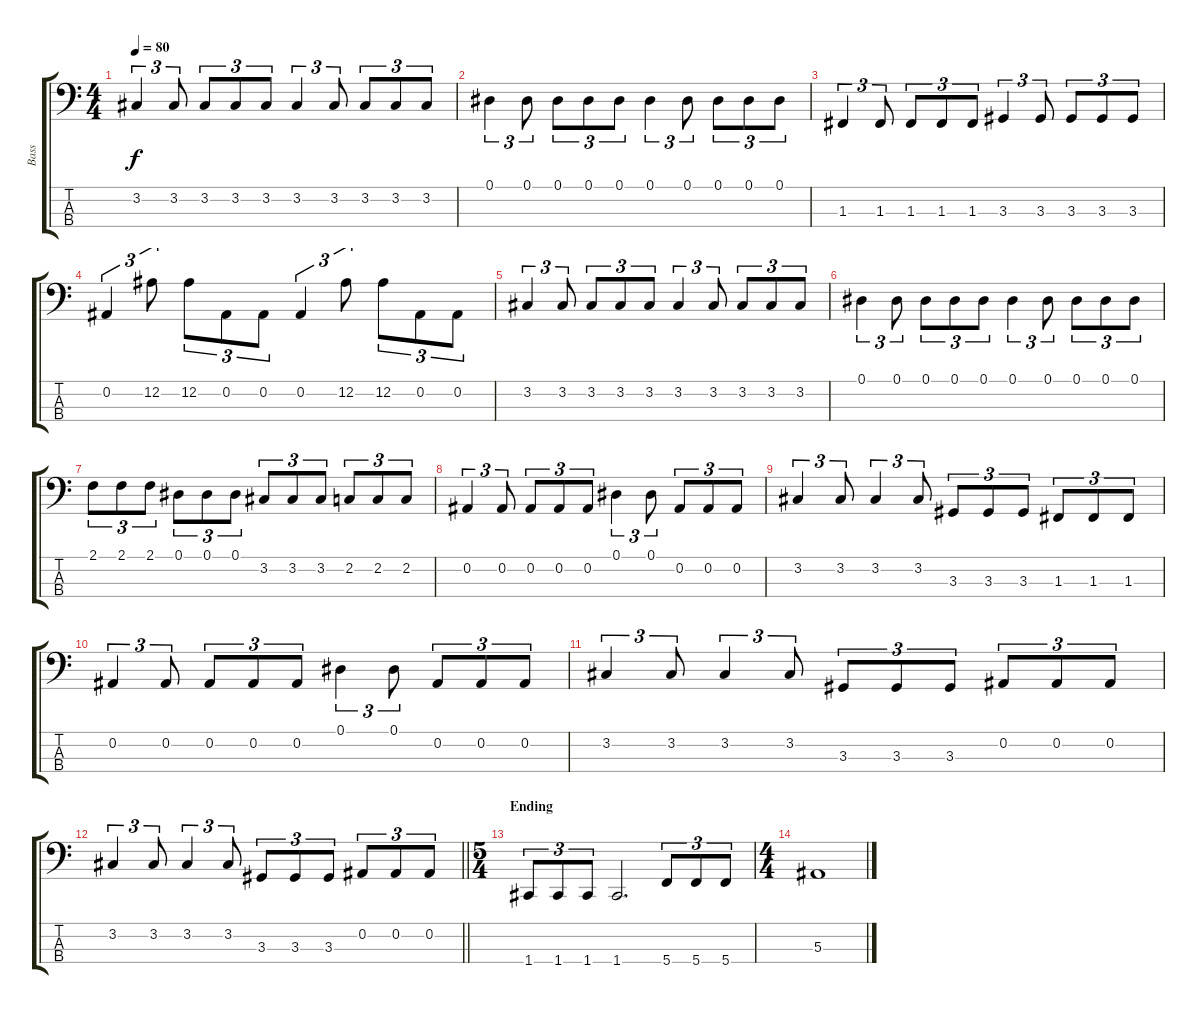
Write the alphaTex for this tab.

\track ("Bass" "Bass") {instrument electricbasspick}
\staff {score tabs}
\tuning (Eb2 Bb1 F1 C1) {hide}
\ts (4 4)
\tempo 80
\clef f4
\ks c
3.2.4{tu (3 2) dy f} 3.2.8{tu (3 2)} 3.2.8{tu (3 2)} 3.2.8{tu (3 2)} 3.2.8{tu (3 2)} 3.2.4{tu (3 2)} 3.2.8{tu (3 2)} 3.2.8{tu (3 2)} 3.2.8{tu (3 2)} 3.2.8{tu (3 2)} |
0.1.4{tu (3 2)} 0.1.8{tu (3 2)} 0.1.8{tu (3 2)} 0.1.8{tu (3 2)} 0.1.8{tu (3 2)} 0.1.4{tu (3 2)} 0.1.8{tu (3 2)} 0.1.8{tu (3 2)} 0.1.8{tu (3 2)} 0.1.8{tu (3 2)} |
1.3.4{tu (3 2)} 1.3.8{tu (3 2)} 1.3.8{tu (3 2)} 1.3.8{tu (3 2)} 1.3.8{tu (3 2)} 3.3.4{tu (3 2)} 3.3.8{tu (3 2)} 3.3.8{tu (3 2)} 3.3.8{tu (3 2)} 3.3.8{tu (3 2)} |
0.2.4{tu (3 2)} 12.2.8{tu (3 2)} 12.2.8{tu (3 2)} 0.2.8{tu (3 2)} 0.2.8{tu (3 2)} 0.2.4{tu (3 2)} 12.2.8{tu (3 2)} 12.2.8{tu (3 2)} 0.2.8{tu (3 2)} 0.2.8{tu (3 2)} |
3.2.4{tu (3 2)} 3.2.8{tu (3 2)} 3.2.8{tu (3 2)} 3.2.8{tu (3 2)} 3.2.8{tu (3 2)} 3.2.4{tu (3 2)} 3.2.8{tu (3 2)} 3.2.8{tu (3 2)} 3.2.8{tu (3 2)} 3.2.8{tu (3 2)} |
0.1.4{tu (3 2)} 0.1.8{tu (3 2)} 0.1.8{tu (3 2)} 0.1.8{tu (3 2)} 0.1.8{tu (3 2)} 0.1.4{tu (3 2)} 0.1.8{tu (3 2)} 0.1.8{tu (3 2)} 0.1.8{tu (3 2)} 0.1.8{tu (3 2)} |
2.1.8{tu (3 2)} 2.1.8{tu (3 2)} 2.1.8{tu (3 2)} 0.1.8{tu (3 2)} 0.1.8{tu (3 2)} 0.1.8{tu (3 2)} 3.2.8{tu (3 2)} 3.2.8{tu (3 2)} 3.2.8{tu (3 2)} 2.2.8{tu (3 2)} 2.2.8{tu (3 2)} 2.2.8{tu (3 2)} |
0.2.4{tu (3 2)} 0.2.8{tu (3 2)} 0.2.8{tu (3 2)} 0.2.8{tu (3 2)} 0.2.8{tu (3 2)} 0.1.4{tu (3 2)} 0.1.8{tu (3 2)} 0.2.8{tu (3 2)} 0.2.8{tu (3 2)} 0.2.8{tu (3 2)} |
3.2.4{tu (3 2)} 3.2.8{tu (3 2)} 3.2.4{tu (3 2)} 3.2.8{tu (3 2)} 3.3.8{tu (3 2)} 3.3.8{tu (3 2)} 3.3.8{tu (3 2)} 1.3.8{tu (3 2)} 1.3.8{tu (3 2)} 1.3.8{tu (3 2)} |
0.2.4{tu (3 2)} 0.2.8{tu (3 2)} 0.2.8{tu (3 2)} 0.2.8{tu (3 2)} 0.2.8{tu (3 2)} 0.1.4{tu (3 2)} 0.1.8{tu (3 2)} 0.2.8{tu (3 2)} 0.2.8{tu (3 2)} 0.2.8{tu (3 2)} |
3.2.4{tu (3 2)} 3.2.8{tu (3 2)} 3.2.4{tu (3 2)} 3.2.8{tu (3 2)} 3.3.8{tu (3 2)} 3.3.8{tu (3 2)} 3.3.8{tu (3 2)} 0.2.8{tu (3 2)} 0.2.8{tu (3 2)} 0.2.8{tu (3 2)} |
\barLineRight lightlight
3.2.4{tu (3 2)} 3.2.8{tu (3 2)} 3.2.4{tu (3 2)} 3.2.8{tu (3 2)} 3.3.8{tu (3 2)} 3.3.8{tu (3 2)} 3.3.8{tu (3 2)} 0.2.8{tu (3 2)} 0.2.8{tu (3 2)} 0.2.8{tu (3 2)} |
\ts (5 4)
\section ("" "Ending")
1.4.8{tu (3 2)} 1.4.8{tu (3 2)} 1.4.8{tu (3 2)} 1.4.2{d} 5.4.8{tu (3 2)} 5.4.8{tu (3 2)} 5.4.8{tu (3 2)} |
\ts (4 4)
5.3.1
